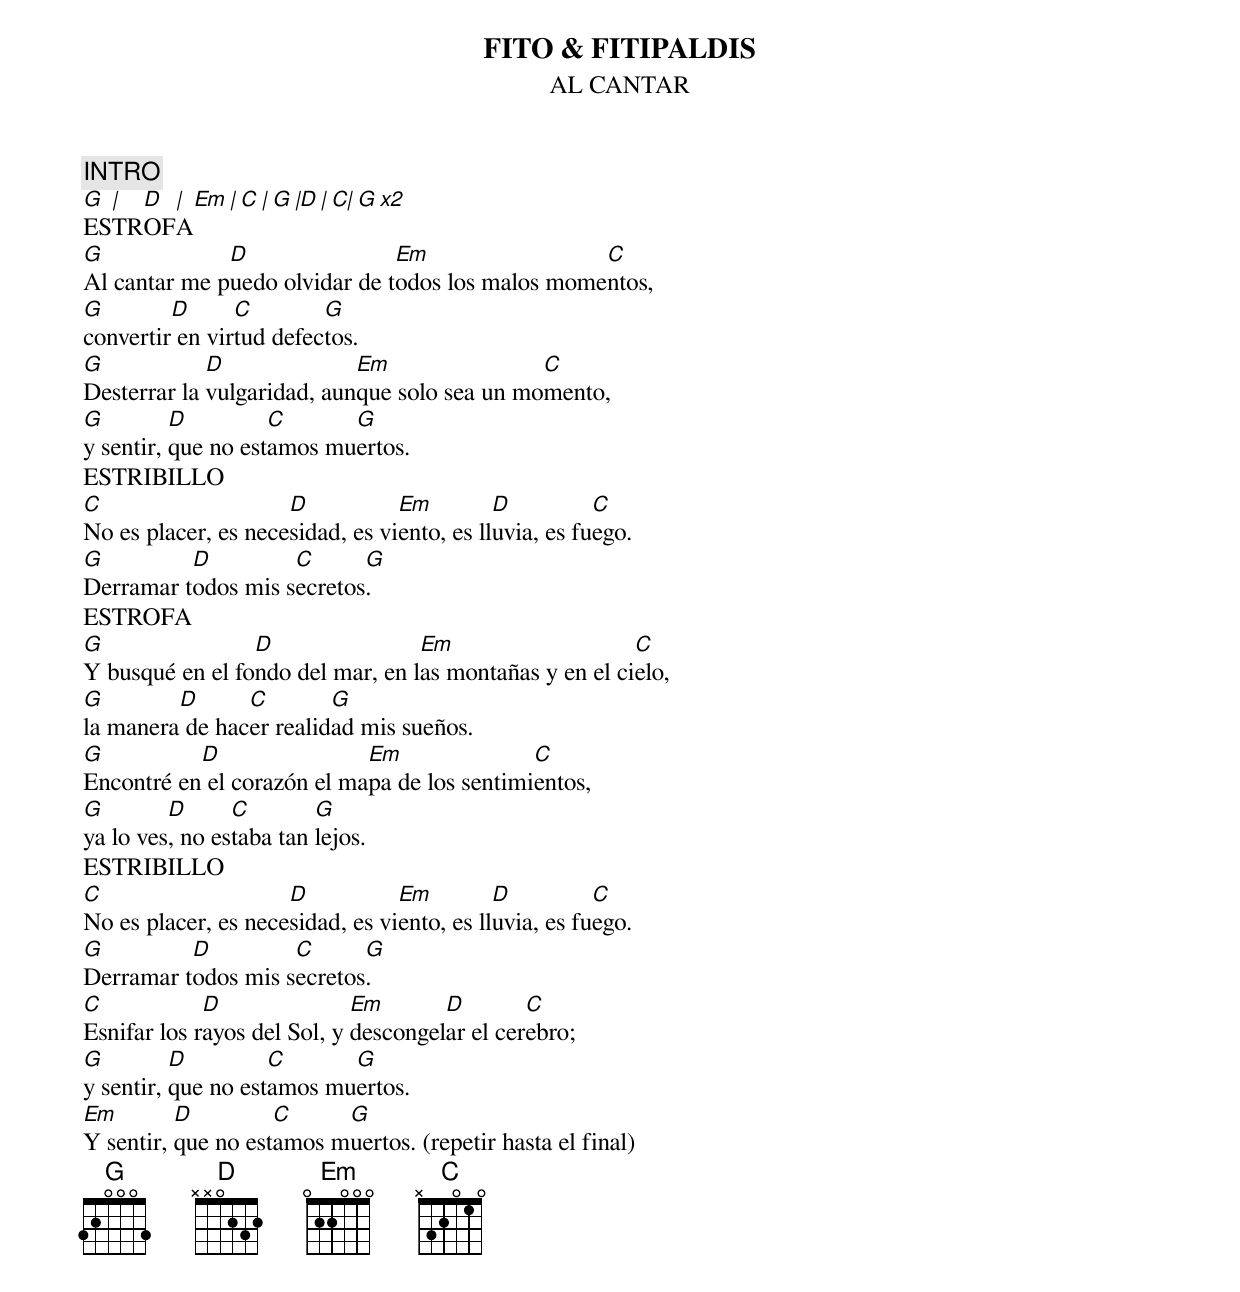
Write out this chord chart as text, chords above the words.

FITO & FITIPALDIS
AL CANTAR
INTRO
G | D | Em | C |  G |D | C| G x2
ESTROFA
G             D                Em                 C
Al cantar me puedo olvidar de todos los malos momentos,
G        D      C        G
convertir en virtud defectos.
G            D              Em                C
Desterrar la vulgaridad, aunque solo sea un momento,
G         D         C      G
y sentir, que no estamos muertos.
ESTRIBILLO
C                    D           Em         D          C
No es placer, es necesidad, es viento, es lluvia, es fuego.
G         D         C      G
Derramar todos mis secretos.
ESTROFA
G                D                Em                    C
Y busqué en el fondo del mar, en las montañas y en el cielo,
G        D      C        G
la manera de hacer realidad mis sueños.
G          D                Em               C
Encontré en el corazón el mapa de los sentimientos,
G        D      C        G
ya lo ves, no estaba tan lejos.
ESTRIBILLO
C                    D           Em         D          C
No es placer, es necesidad, es viento, es lluvia, es fuego.
G         D         C      G
Derramar todos mis secretos.
C            D               Em       D        C
Esnifar los rayos del Sol, y descongelar el cerebro;
G         D         C      G
y sentir, que no estamos muertos.
Em        D         C     G
Y sentir, que no estamos muertos. (repetir hasta el final)
